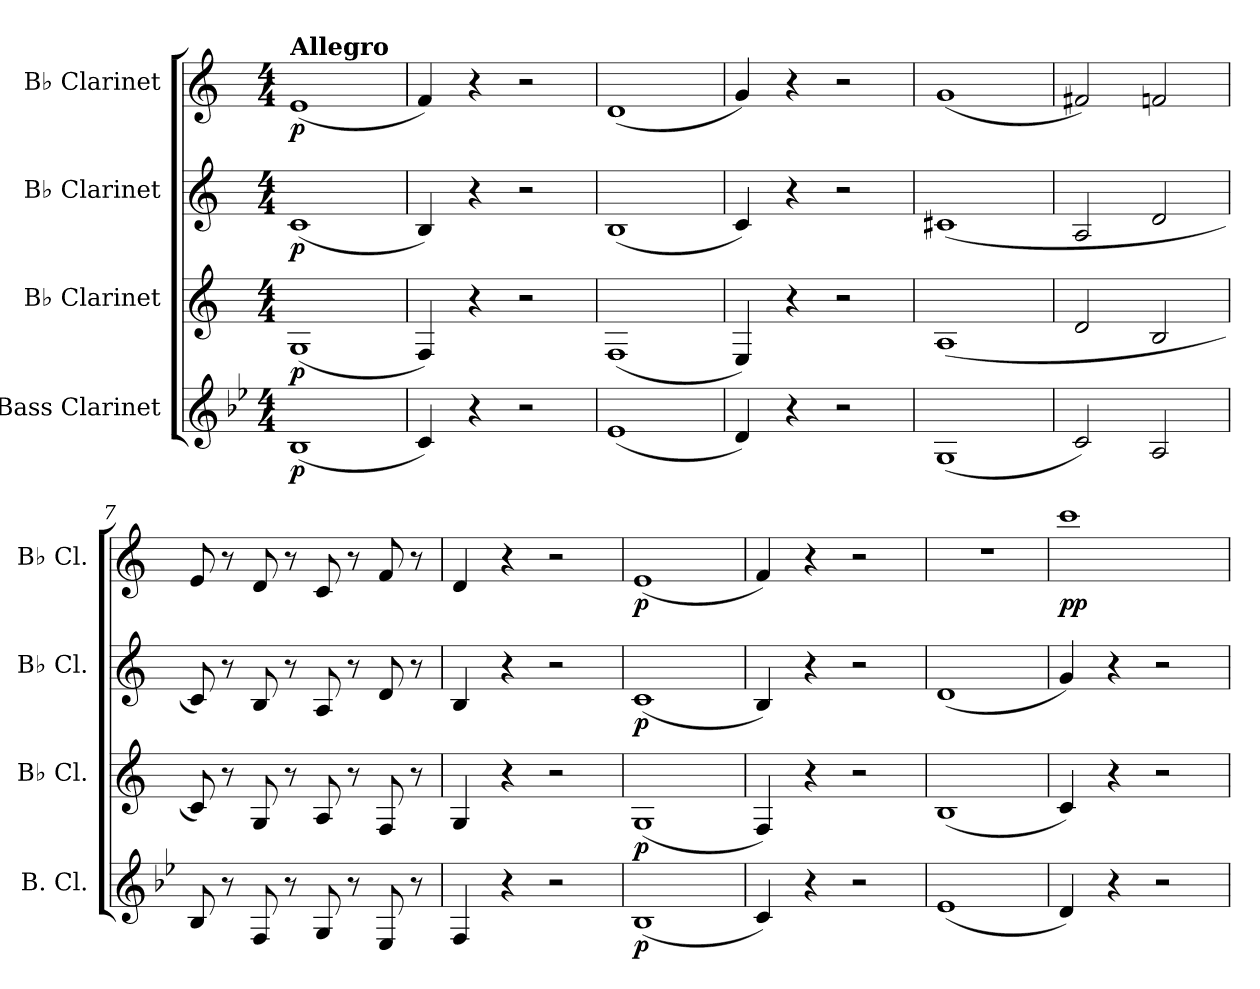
**kern	**dynam	**kern	**dynam	**kern	**dynam	**kern	**dynam
*part4	*part4	*part3	*part3	*part2	*part2	*part1	*part1
*staff4	*staff4	*staff3	*staff3	*staff2	*staff2	*staff1	*staff1
*I"Bass Clarinet	*	*I"B♭ Clarinet	*	*I"B♭ Clarinet	*	*I"B♭ Clarinet	*
*I'B. Cl.	*	*I'B♭ Cl.	*	*I'B♭ Cl.	*	*I'B♭ Cl.	*
*clefG2	*	*clefG2	*	*clefG2	*	*clefG2	*
*ITrd8c14	*	*ITrd1c2	*	*ITrd1c2	*	*ITrd1c2	*
*k[b-e-]	*	*k[b-e-]	*	*k[b-e-]	*	*k[b-e-]	*
*M4/4	*	*M4/4	*	*M4/4	*	*M4/4	*
*MM120	*	*MM120	*	*MM120	*	*MM120	*
=1	=1	=1	=1	=1	=1	=1	=1
!	!	!	!	!	!	!LO:TX:a:B:t=Allegro	!
!	!LO:DY:b	!	!LO:DY:b	!	!LO:DY:b	!	!LO:DY:b
(1BB-	p	(1F	p	(1B-	p	(1d	p
=2	=2	=2	=2	=2	=2	=2	=2
4C/)	.	4E-/)	.	4A/)	.	4e-/)	.
4r	.	4r	.	4r	.	4r	.
2r	.	2r	.	2r	.	2r	.
=3	=3	=3	=3	=3	=3	=3	=3
(1E-	.	(1E-	.	(1A	.	(1c	.
=4	=4	=4	=4	=4	=4	=4	=4
4D/)	.	4D/)	.	4B-/)	.	4f/)	.
4r	.	4r	.	4r	.	4r	.
2r	.	2r	.	2r	.	2r	.
=5	=5	=5	=5	=5	=5	=5	=5
(1GG	.	(1G	.	(1Bn	.	(1f	.
=6	=6	=6	=6	=6	=6	=6	=6
2C/)	.	2c/	.	2G/	.	2en/)	.
2AA/	.	2A/	.	2c/	.	2e-X/	.
=7	=7	=7	=7	=7	=7	=7	=7
8BB-/	.	8B-/)	.	8B-/)	.	8d/	.
8r	.	8r	.	8r	.	8r	.
8FF/	.	8F/	.	8A/	.	8c/	.
8r	.	8r	.	8r	.	8r	.
8GG/	.	8G/	.	8G/	.	8B-/	.
8r	.	8r	.	8r	.	8r	.
8EE-/	.	8E-/	.	8c/	.	8e-/	.
8r	.	8r	.	8r	.	8r	.
=8	=8	=8	=8	=8	=8	=8	=8
4FF/	.	4F/	.	4A/	.	4c/	.
4r	.	4r	.	4r	.	4r	.
2r	.	2r	.	2r	.	2r	.
=9	=9	=9	=9	=9	=9	=9	=9
!	!LO:DY:b	!	!LO:DY:b	!	!LO:DY:b	!	!LO:DY:b
(1BB-	p	(1F	p	(1B-	p	(1d	p
!!LO:LB:g=z
=10	=10	=10	=10	=10	=10	=10	=10
4C/)	.	4E-/)	.	4A/)	.	4e-/)	.
4r	.	4r	.	4r	.	4r	.
2r	.	2r	.	2r	.	2r	.
=11	=11	=11	=11	=11	=11	=11	=11
(1E-	.	(1A	.	(1c	.	1r	.
=12	=12	=12	=12	=12	=12	=12	=12
!	!	!	!	!	!	!	!LO:DY:b
4D/)	.	4B-/)	.	4f/)	.	1bb-	pp
4r	.	4r	.	4r	.	.	.
2r	.	2r	.	2r	.	.	.
=	=	=	=	=	=	=	=
*-	*-	*-	*-	*-	*-	*-	*-
